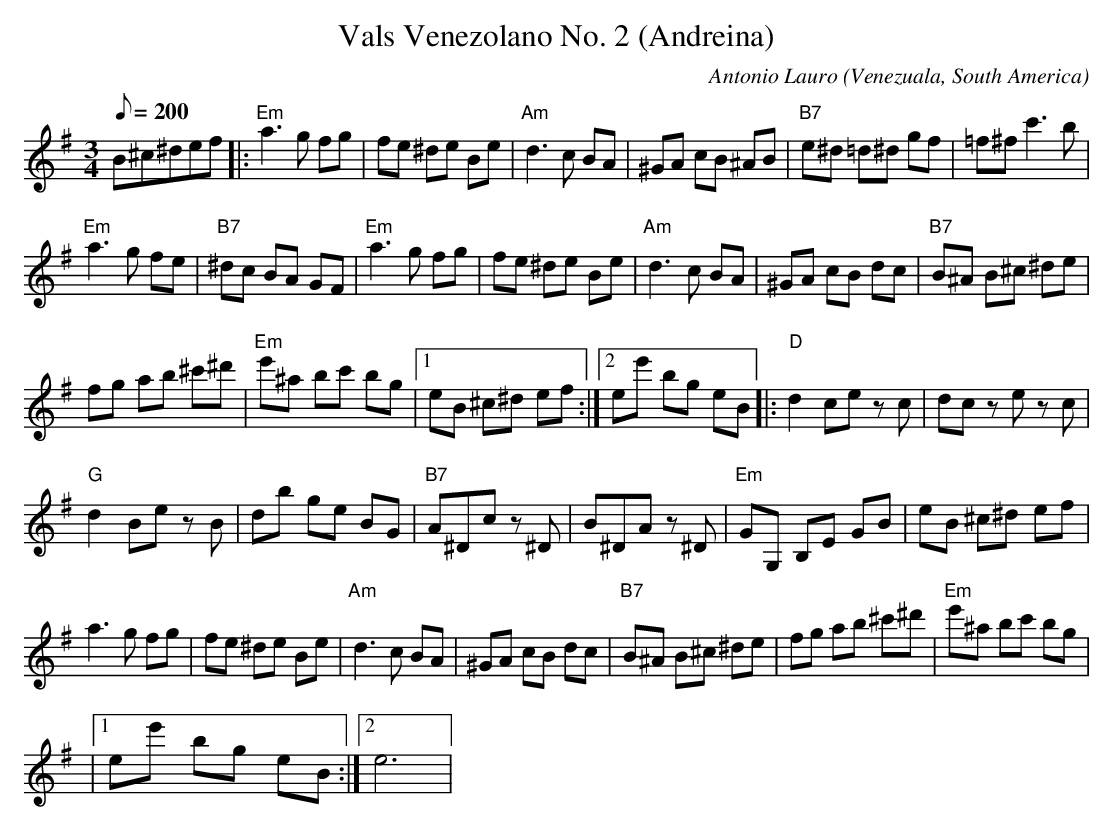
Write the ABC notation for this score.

X:1
T:Vals Venezolano No. 2 (Andreina)
C:Antonio Lauro
O:Venezuala, South America
L:1/8
Q:200
M:3/4
K:G
 B^c^def |: "Em"a3g fg | fe ^de Be | "Am"d3c BA | ^GA cB ^AB | "B7"e^d =d^d gf | =f^f c'3b |
 "Em"a3g fe | "B7"^dc BA GF | "Em"a3g fg | fe ^de Be | "Am"d3c BA | ^GA cB dc | "B7"B^A B^c ^de |
 fg ab ^c'^d' | "Em"e'^a bc' bg |1 eB ^c^d ef :|2 ee' bg eB |: "D"d2 ce zc | dc ze zc |
 "G"d2 Be zB | db ge BG | "B7"A^D ^zc z^D | B^D ^zA z^D | "Em"GG, B,E GB | eB ^c^d ef |
 a3g fg | fe ^de Be | "Am"d3c BA | ^GA cB dc | "B7"B^A B^c ^de | fg ab ^c'^d' | "Em"e'^a bc' bg |
|1 ee' bg eB :|2 e6 |
